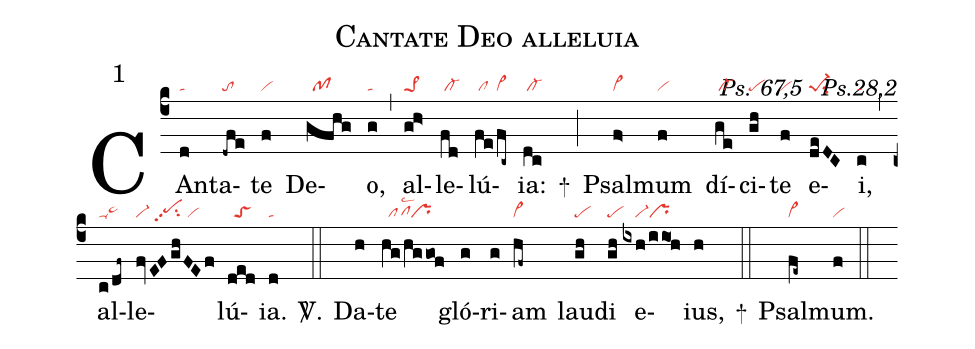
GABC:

name: Cantate Deo alleluia;
commentary: ꝶ Ps. 67,5 ꝟ Ps.28,2;
mode: 1;
nabc-lines: 1;
%%
(c4)
CAn(d|ta)ta(-dfe|to)te(f|vi) De(gfhg|//pf)o,(g|ta) (,)
al(gh>|pe>1)le(fd|/cl-)lú(fe|/cl|/fc~|cl~)ia:(dc|/cl-) +(;)
Psal(f>|cl~)mum(f|vi) dí(ge|/cl-)ci(gh|pe)te(f|vi) e(deDC|pe-1su2)i,(c|ta) (,)
al(c/df~|ta-pe~hh)le(fv|vi-|EFghFEf|//pehhpp2su2/vi)lú(ded|//toS)ia.(d|ta) <sp>V/</sp>.(::)
Da(h)te(hg/hg/gof|//pflsc2``pr) gló(g)ri(g)am(hf~|cl~) lau(gh|pe)di(gh|pe) e(ixh/iio1h|////vi-pr)ius,(h) +(::)
Psal(fe~|cl~)mum.(f|vi) (::)
